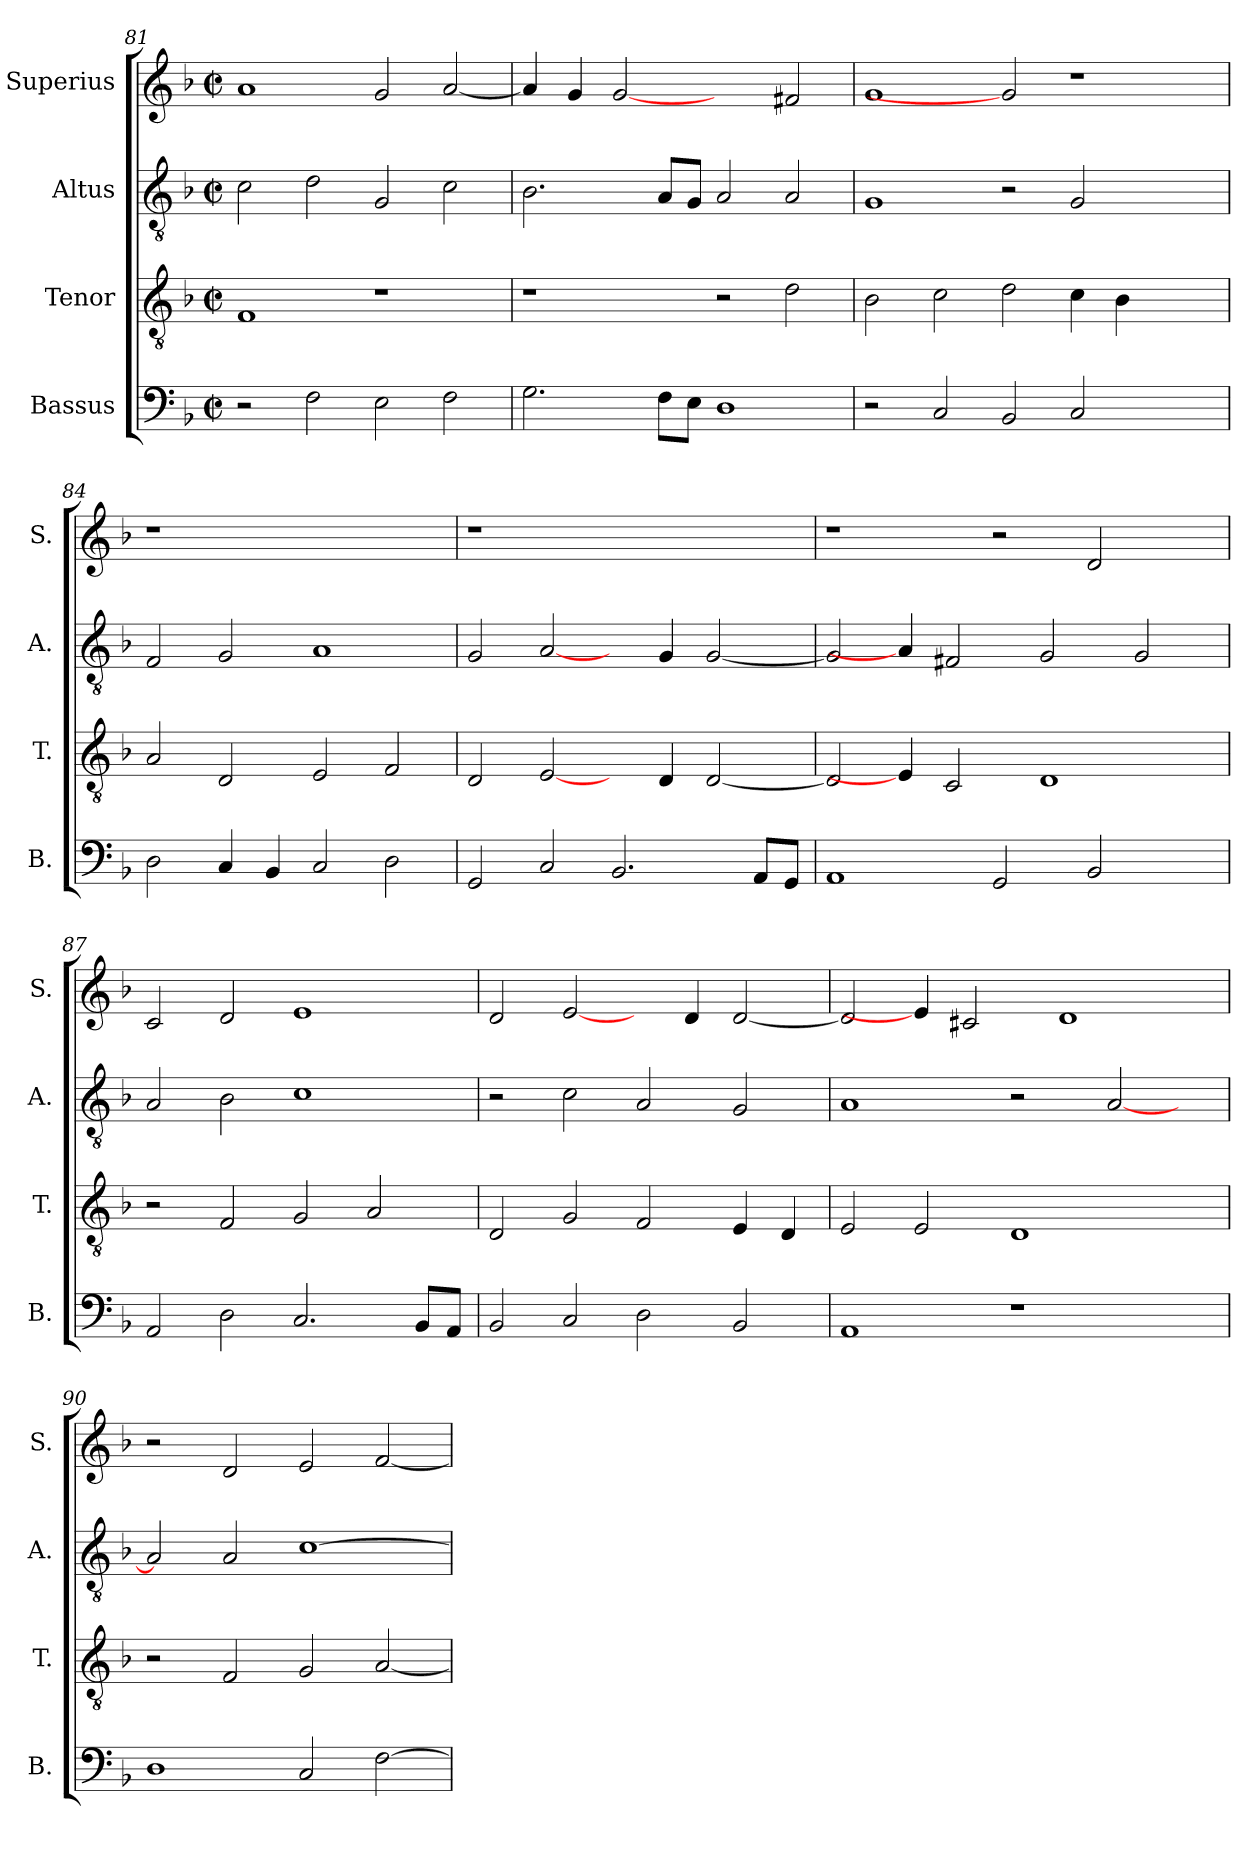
**kern	**kern	**kern	**kern
*part4	*part3	*part2	*part1
*staff4	*staff3	*staff2	*staff1
*I"Bassus	*I"Tenor	*I"Altus	*I"Superius
*I'B.	*I'T.	*I'A.	*I'S.
*clefF4	*clefGv2	*clefGv2	*clefG2
*	*ITrd7c12	*ITrd7c12	*
*k[b-]	*k[b-]	*k[b-]	*k[b-]
*F:	*F:	*F:	*F:
*M2/2	*M2/2	*M2/2	*M2/2
*met(c|)	*met(c|)	*met(c|)	*met(c|)
=81	=81	=81	=81
2r	1FFi	2Ci\	1ai
2Fi\	.	2Di\	.
2Ei\	1r	2GGi/	2gi/
2Fi\	.	2Ci\	[<2ai/
=82	=82	=82	=82
2.Gi\	1r	2.BB-i\	4ai/]
.	.	.	4gi/
.	.	.	[2gi
8Fi\L	.	8AAi/L	.
8Ei\J	.	8GGi/J	.
1Di	2r	2AAi/	2ryy
.	2Di\	2AAi/	2f#Xi/
!!LO:LB:g=z
=83	=83	=83	=83
2r	2BB-i\	1GGi	1gi
2Ci/	2Ci\	.	.
2BB-i/	2Di\	2r	2gi]
2Ci/	4Ci\	2GGi/	1r
.	4BB-i\	.	.
2ryy	2ryy	2ryy	.
=84	=84	=84	=84
!	!	!	!LO:N:vis=1
2Di\	2AAi/	2FFi/	1r
4Ci/	2DDi/	2GGi/	.
4BB-i/	.	.	.
2Ci/	2EEi/	1AAi	1ryy
2Di\	2FFi/	.	.
=85	=85	=85	=85
!	!	!	!LO:N:vis=1
2GGi/	2DDi/	2GGi/	1r
2Ci/	[2EEi/	[2AAi/	.
2.BB-i/	4ryy	4ryy	1ryy
.	4DDi/	4GGi/	.
.	[<2DDi/	[<2GGi/	.
8AAi/L	.	.	.
8GGi/J	.	.	.
=86	=86	=86	=86
1AAi	2DDi/]	2GGi/]	1r
.	4EEi/]	4AAi/]	.
.	2CCi/	2FF#Xi/	.
2GGi/	.	.	2r
.	1DDi	2GGi/	.
2BB-i/	.	.	2di/
.	.	2GGi/	.
4ryy	.	.	4ryy
!!LO:LB:g=z
=87	=87	=87	=87
2AAi/	2r	2AAi/	2ci/
2Di\	2FFi/	2BB-i\	2di/
2.Ci/	2GGi/	1Ci	1ei
.	2AAi/	.	.
8BB-i/L	.	.	.
8AAi/J	.	.	.
=88	=88	=88	=88
2BB-i/	2DDi/	2r	2di/
2Ci/	2GGi/	2Ci\	[2ei/
2Di\	2FFi/	2AAi/	4ryy
.	.	.	4di/
2BB-i/	4EEi/	2GGi/	[<2di/
.	4DDi/	.	.
=89	=89	=89	=89
1AAi	2EEi/	1AAi	2di/]
.	2EEi/	.	4ei/]
.	.	.	2c#Xi/
1r	1DDi	2r	.
.	.	.	1di
.	.	[<2AAi/	.
4ryy	4ryy	4ryy	.
=90	=90	=90	=90
1Di	2r	2AAi/]	2r
.	2FFi/	2AAi/	2di/
2Ci/	2GGi/	[>1Ci	2ei/
[>2Fi\	[<2AAi/	.	[<2fi/
=	=	=	=
*-	*-	*-	*-
